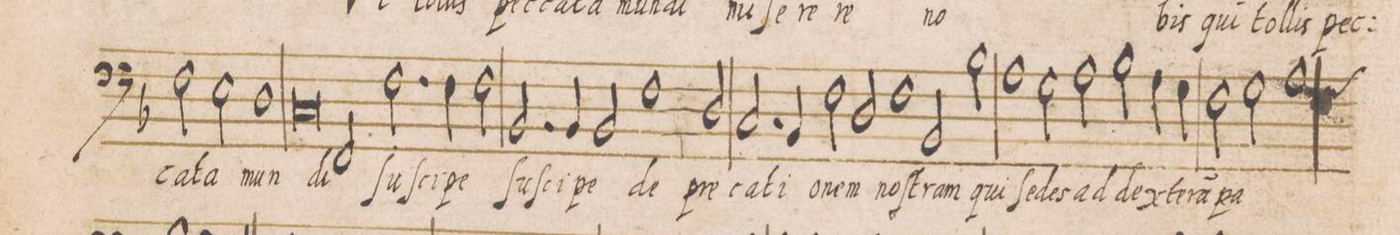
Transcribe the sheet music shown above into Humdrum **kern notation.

**kern	**text
*I"BASVS	*
*clefF4	*
*k[b-]	*
*met(C|)	*
*M2/1	*
2F\	-ca-
2E\	-ta
=59-	=59-
1D	mun-
0C	.
=60-	=60-
2FF/	-di
2.F\	ſuſ-
=61-	=61-
4F\	-ci-
2F\	-pe
2.BB-/	ſuſ-
4BB-/	-ci-
=62-	=62-
2BB-/	-pe
1F	de-
2D/	-pre-
=63-	=63-
2.C/	-ca-
4BB-/	-ti-
2F\	-o-
2D/	-nem
=64-	=64-
1F	noſ-
2BB-/	-tram
2B-\	qui
=65-	=65-
1A	ſe-
2G\	-des
2A\	ad
=66-	=66-
2B-\	dex-
4A\	-te-
4G\	-ra(m)
2F\	pa-
2G\	.
=67-	=67-
*custos:G	*
1A	.
*-	*-
